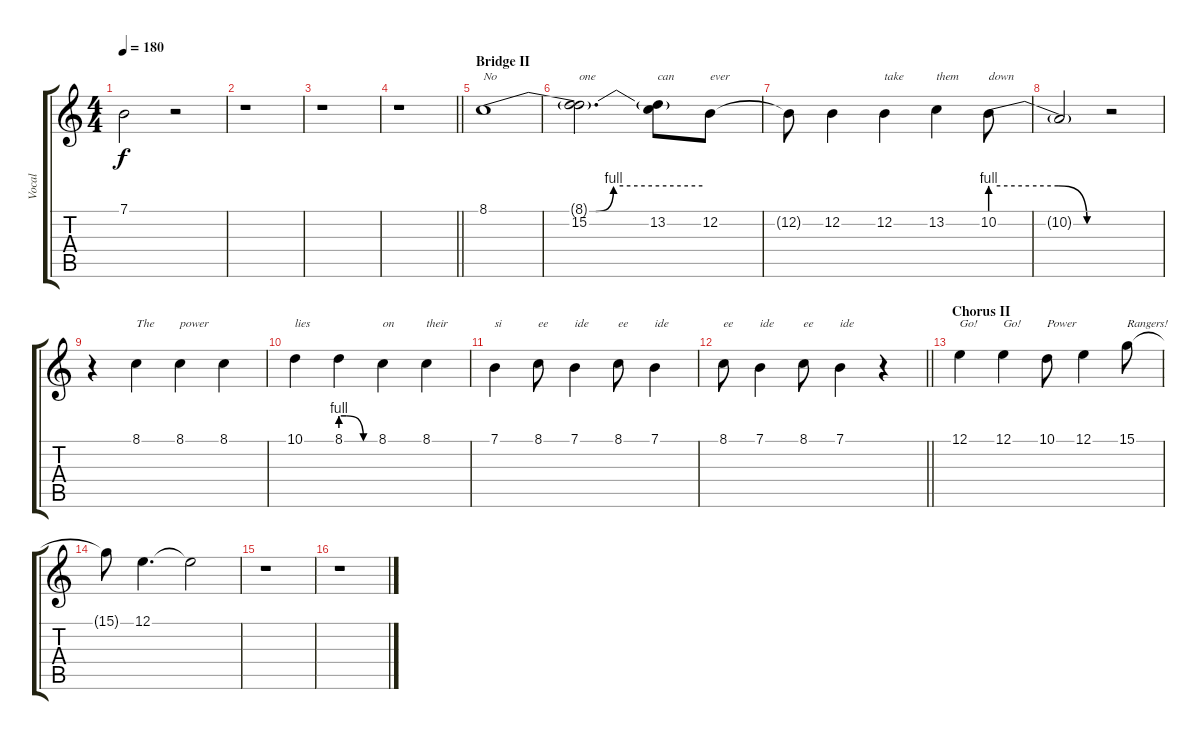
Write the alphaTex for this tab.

\track ("Vocal" "Vocal") {instrument violin}
\staff {score tabs}
\tuning (E4 B3 G3 D3 A2 E2) {hide}
\ts (4 4)
\tempo 180
\clef g2
\ks c
7.1.2{dy f} r.2 |
r.1 |
r.1 |
\barLineRight lightlight
r.1 |
\section ("" "Bridge II")
8.1{be (custom 0 0 30 0 35 4 60 4)}.1{txt "No"} |
(8.1{t} 15.2).2{d txt "one"} (8.1{t} 13.2).8{txt "can"} 12.2.8{txt "ever"} |
12.2{t}.8 12.2.4 12.2.4{txt "take"} 13.2.4{txt "them"} 10.2{be (custom 0 4 20 4 35 4 50 0 60 0)}.8{txt "down"} |
10.2{t}.2 r.2 |
r.4 8.1.4{txt "The"} 8.1.4{txt "power"} 8.1.4 |
10.1.4{txt "lies"} 8.1{be (custom 0 4 10 4 40 0 60 0)}.4 8.1.4{txt "on"} 8.1.4{txt "their"} |
7.1.4{txt "si"} 8.1.8{txt "ee"} 7.1.4{txt "ide"} 8.1.8{txt "ee"} 7.1.4{txt "ide"} |
\barLineRight lightlight
8.1.8{txt "ee"} 7.1.4{txt "ide"} 8.1.8{txt "ee"} 7.1.4{txt "ide"} r.4 |
\section ("" "Chorus II")
12.1.4{txt "Go!"} 12.1.4{txt "Go!"} 10.1.8{txt "Power"} 12.1.4 15.1.8{txt "Rangers!"} |
15.1{t}.8 12.1.4{d} 12.1{t}.2 |
r.1 |
r.1
